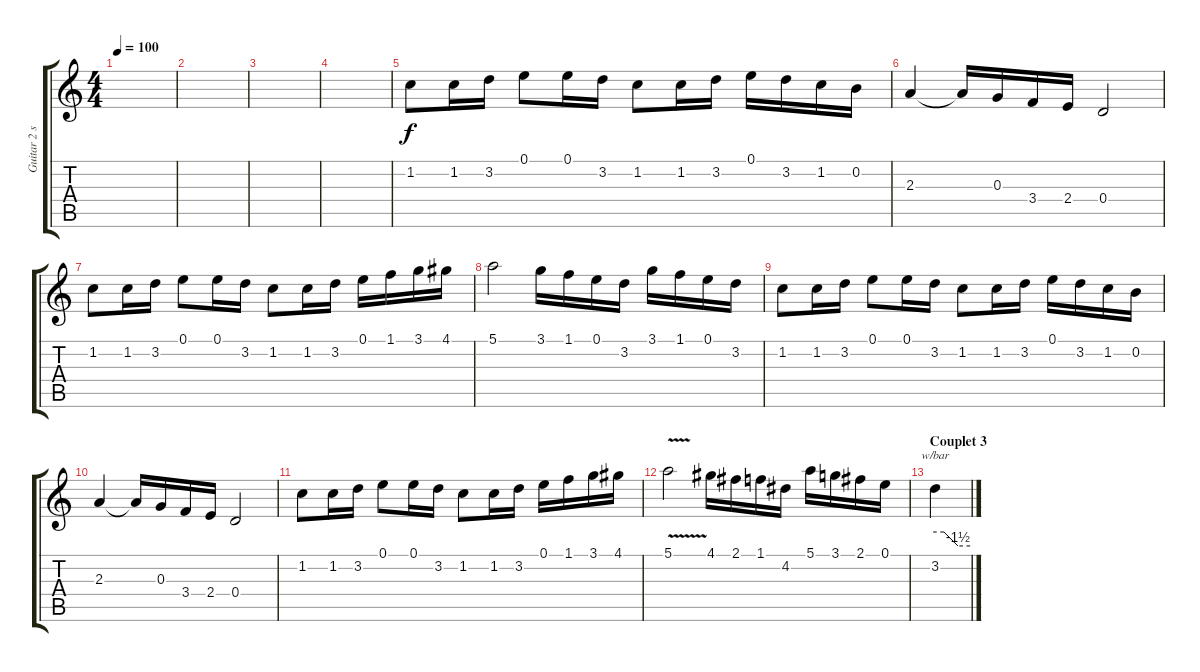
\track ("Guitar 2 solo" "Guitar 2 s") {instrument electricguitarjazz}
\staff {score tabs}
\tuning (E4 B3 G3 D3 A2 E2) {hide}
\ts (4 4)
\tempo 100
\clef g2
\ks c
|
|
|
|
1.2.8 1.2.16 3.2.16 0.1.8 0.1.16 3.2.16 1.2.8 1.2.16 3.2.16 0.1.16 3.2.16 1.2.16 0.2.16 |
2.3.4 2.3{t}.16 0.3.16 3.4.16 2.4.16 0.4.2 |
1.2.8 1.2.16 3.2.16 0.1.8 0.1.16 3.2.16 1.2.8 1.2.16 3.2.16 0.1.16 1.1.16 3.1.16 4.1.16 |
5.1.2 3.1.16 1.1.16 0.1.16 3.2.16 3.1.16 1.1.16 0.1.16 3.2.16 |
1.2.8 1.2.16 3.2.16 0.1.8 0.1.16 3.2.16 1.2.8 1.2.16 3.2.16 0.1.16 3.2.16 1.2.16 0.2.16 |
2.3.4 2.3{t}.16 0.3.16 3.4.16 2.4.16 0.4.2 |
1.2.8 1.2.16 3.2.16 0.1.8 0.1.16 3.2.16 1.2.8 1.2.16 3.2.16 0.1.16 1.1.16 3.1.16 4.1.16 |
5.1{v}.2 4.1.16 2.1.16 1.1.16 4.2.16 5.1.16 3.1.16 2.1.16 0.1.16 |
\section ("" "Couplet 3")
3.2.4{tbe (custom default 0 0 15 0 39 -6 60 -6)}
